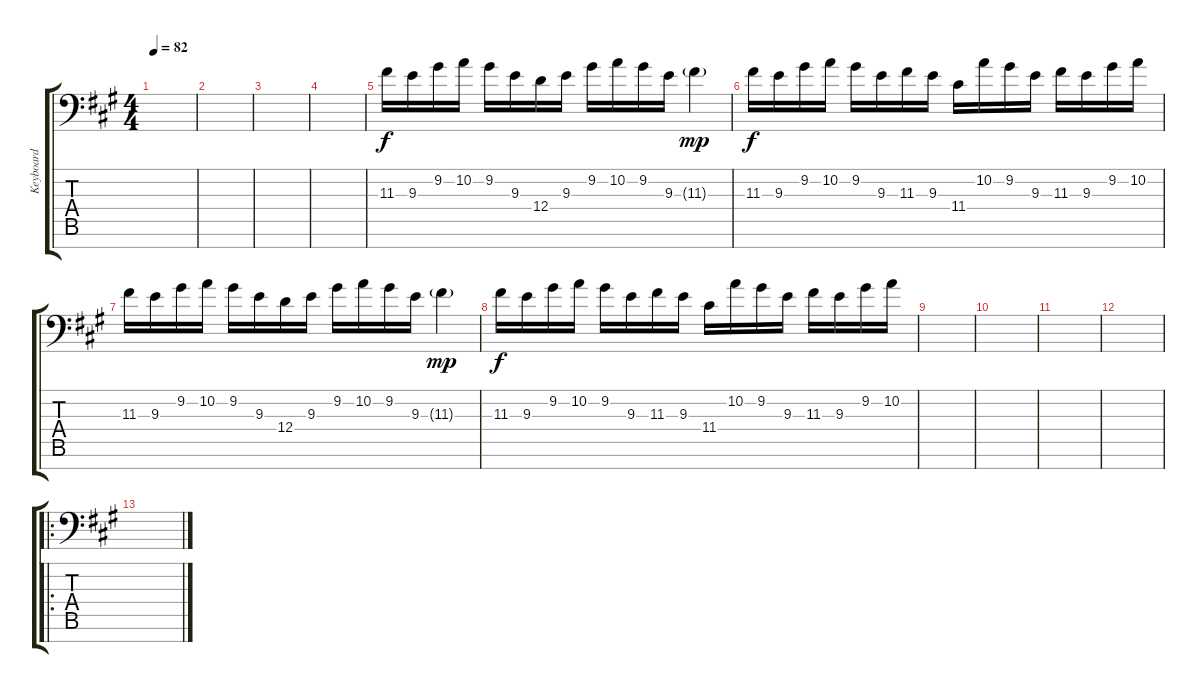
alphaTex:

\track ("Keyboard" "Keyboard") {instrument electricgrandpiano}
\staff {score tabs}
\tuning (E4 B3 G3 D3 A2 E2 C-1) {hide}
\ts (4 4)
\tempo 82
\clef f4
\ks a
|
|
|
|
11.3.16 9.3.16 9.2.16 10.2.16 9.2.16 9.3.16 12.4.16 9.3.16 9.2.16 10.2.16 9.2.16 9.3.16 11.3{g}.4{dy mp} |
11.3.16{dy f} 9.3.16 9.2.16 10.2.16 9.2.16 9.3.16 11.3.16 9.3.16 11.4.16 10.2.16 9.2.16 9.3.16 11.3.16 9.3.16 9.2.16 10.2.16 |
11.3.16 9.3.16 9.2.16 10.2.16 9.2.16 9.3.16 12.4.16 9.3.16 9.2.16 10.2.16 9.2.16 9.3.16 11.3{g}.4{dy mp} |
11.3.16{dy f} 9.3.16 9.2.16 10.2.16 9.2.16 9.3.16 11.3.16 9.3.16 11.4.16 10.2.16 9.2.16 9.3.16 11.3.16 9.3.16 9.2.16 10.2.16 |
|
|
|
|
\ro
